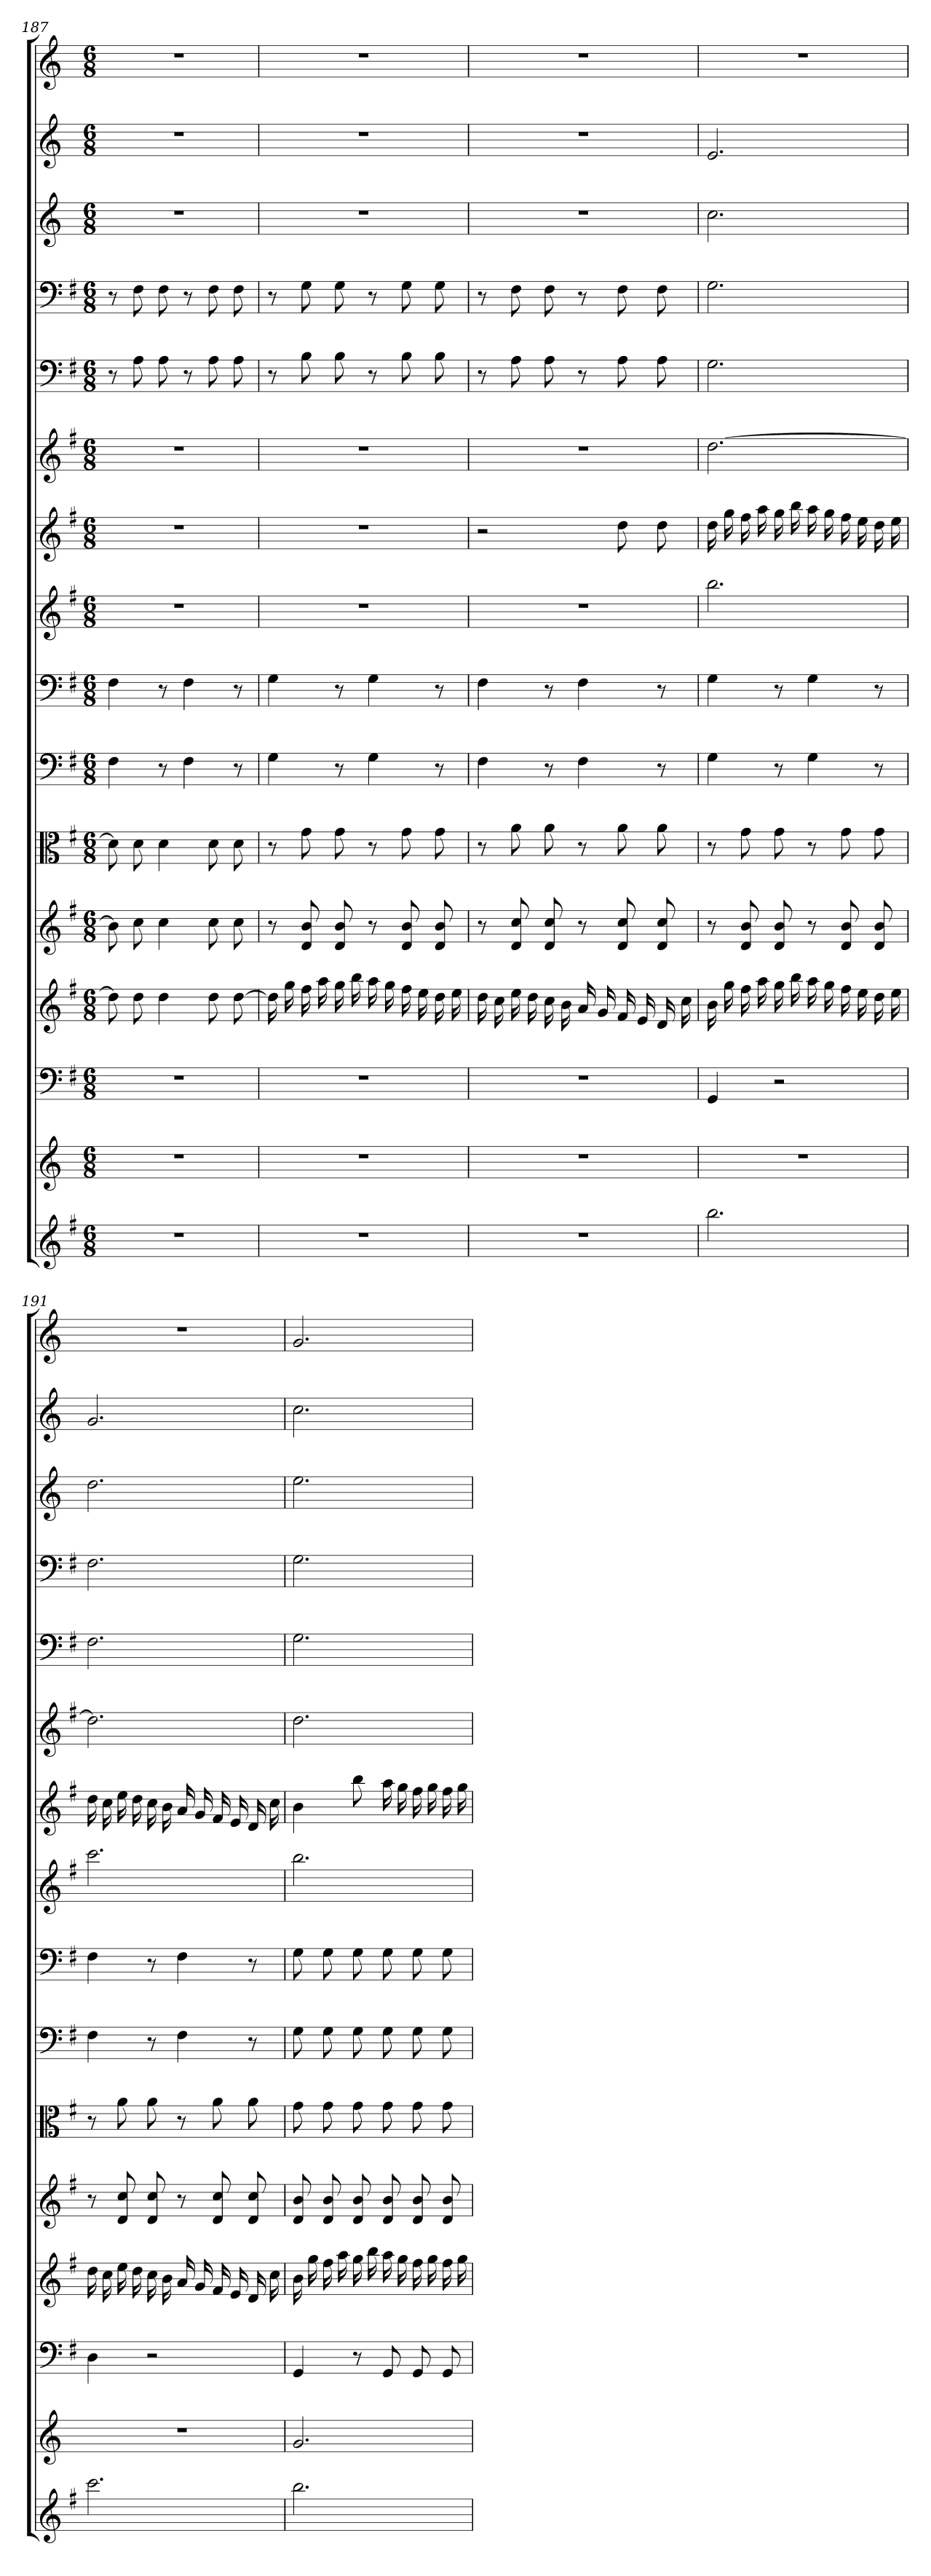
**kern	**kern	**kern	**kern	**kern	**kern	**kern	**kern	**kern	**kern	**kern	**kern	**kern	**kern	**kern	**kern
*part16	*part15	*part14	*part13	*part12	*part11	*part10	*part9	*part8	*part7	*part6	*part5	*part4	*part3	*part2	*part1
*staff16	*staff15	*staff14	*staff13	*staff12	*staff11	*staff10	*staff9	*staff8	*staff7	*staff6	*staff5	*staff4	*staff3	*staff2	*staff1
*	*	*clefF4	*	*	*clefC3	*clefF4	*clefF4	*	*	*	*clefF4	*clefF4	*	*	*
*k[f#]	*k[]	*k[f#]	*k[f#]	*k[f#]	*k[f#]	*k[f#]	*k[f#]	*k[f#]	*k[f#]	*k[f#]	*k[f#]	*k[f#]	*k[]	*k[]	*k[]
*M6/8	*M6/8	*M6/8	*M6/8	*M6/8	*M6/8	*M6/8	*M6/8	*M6/8	*M6/8	*M6/8	*M6/8	*M6/8	*M6/8	*M6/8	*M6/8
=187	=187	=187	=187	=187	=187	=187	=187	=187	=187	=187	=187	=187	=187	=187	=187
2.r	2.r	2.r	8dd]	8b]	8d]	4F#	4F#	2.r	2.r	2.r	8r	8r	2.r	2.r	2.r
.	.	.	8dd	8cc	8d	.	.	.	.	.	8A	8F#	.	.	.
.	.	.	4dd	4cc	4d	8r	8r	.	.	.	8A	8F#	.	.	.
.	.	.	.	.	.	4F#	4F#	.	.	.	8r	8r	.	.	.
.	.	.	8dd	8cc	8d	.	.	.	.	.	8A	8F#	.	.	.
.	.	.	[8dd	8cc	8d	8r	8r	.	.	.	8A	8F#	.	.	.
=188	=188	=188	=188	=188	=188	=188	=188	=188	=188	=188	=188	=188	=188	=188	=188
2.r	2.r	2.r	16dd]	8r	8r	4G	4G	2.r	2.r	2.r	8r	8r	2.r	2.r	2.r
.	.	.	16gg	.	.	.	.	.	.	.	.	.	.	.	.
.	.	.	16ff#	8d 8b	8g	.	.	.	.	.	8B	8G	.	.	.
.	.	.	16aa	.	.	.	.	.	.	.	.	.	.	.	.
.	.	.	16gg	8d 8b	8g	8r	8r	.	.	.	8B	8G	.	.	.
.	.	.	16bb	.	.	.	.	.	.	.	.	.	.	.	.
.	.	.	16aa	8r	8r	4G	4G	.	.	.	8r	8r	.	.	.
.	.	.	16gg	.	.	.	.	.	.	.	.	.	.	.	.
.	.	.	16ff#	8d 8b	8g	.	.	.	.	.	8B	8G	.	.	.
.	.	.	16ee	.	.	.	.	.	.	.	.	.	.	.	.
.	.	.	16dd	8d 8b	8g	8r	8r	.	.	.	8B	8G	.	.	.
.	.	.	16ee	.	.	.	.	.	.	.	.	.	.	.	.
=189	=189	=189	=189	=189	=189	=189	=189	=189	=189	=189	=189	=189	=189	=189	=189
2.r	2.r	2.r	16dd	8r	8r	4F#	4F#	2.r	2r	2.r	8r	8r	2.r	2.r	2.r
.	.	.	16cc	.	.	.	.	.	.	.	.	.	.	.	.
.	.	.	16ee	8d 8cc	8a	.	.	.	.	.	8A	8F#	.	.	.
.	.	.	16dd	.	.	.	.	.	.	.	.	.	.	.	.
.	.	.	16cc	8d 8cc	8a	8r	8r	.	.	.	8A	8F#	.	.	.
.	.	.	16b	.	.	.	.	.	.	.	.	.	.	.	.
.	.	.	16a	8r	8r	4F#	4F#	.	.	.	8r	8r	.	.	.
.	.	.	16g	.	.	.	.	.	.	.	.	.	.	.	.
.	.	.	16f#	8d 8cc	8a	.	.	.	8dd	.	8A	8F#	.	.	.
.	.	.	16e	.	.	.	.	.	.	.	.	.	.	.	.
.	.	.	16d	8d 8cc	8a	8r	8r	.	8dd	.	8A	8F#	.	.	.
.	.	.	16cc	.	.	.	.	.	.	.	.	.	.	.	.
=190	=190	=190	=190	=190	=190	=190	=190	=190	=190	=190	=190	=190	=190	=190	=190
2.bb	2.r	4GG	16b	8r	8r	4G	4G	2.bb	16dd	[2.dd	2.G	2.G	2.cc	2.e	2.r
.	.	.	16gg	.	.	.	.	.	16gg	.	.	.	.	.	.
.	.	.	16ff#	8d 8b	8g	.	.	.	16ff#	.	.	.	.	.	.
.	.	.	16aa	.	.	.	.	.	16aa	.	.	.	.	.	.
.	.	2r	16gg	8d 8b	8g	8r	8r	.	16gg	.	.	.	.	.	.
.	.	.	16bb	.	.	.	.	.	16bb	.	.	.	.	.	.
.	.	.	16aa	8r	8r	4G	4G	.	16aa	.	.	.	.	.	.
.	.	.	16gg	.	.	.	.	.	16gg	.	.	.	.	.	.
.	.	.	16ff#	8d 8b	8g	.	.	.	16ff#	.	.	.	.	.	.
.	.	.	16ee	.	.	.	.	.	16ee	.	.	.	.	.	.
.	.	.	16dd	8d 8b	8g	8r	8r	.	16dd	.	.	.	.	.	.
.	.	.	16ee	.	.	.	.	.	16ee	.	.	.	.	.	.
=191	=191	=191	=191	=191	=191	=191	=191	=191	=191	=191	=191	=191	=191	=191	=191
2.ccc	2.r	4D	16dd	8r	8r	4F#	4F#	2.ccc	16dd	2.dd]	2.F#	2.F#	2.dd	2.g	2.r
.	.	.	16cc	.	.	.	.	.	16cc	.	.	.	.	.	.
.	.	.	16ee	8d 8cc	8a	.	.	.	16ee	.	.	.	.	.	.
.	.	.	16dd	.	.	.	.	.	16dd	.	.	.	.	.	.
.	.	2r	16cc	8d 8cc	8a	8r	8r	.	16cc	.	.	.	.	.	.
.	.	.	16b	.	.	.	.	.	16b	.	.	.	.	.	.
.	.	.	16a	8r	8r	4F#	4F#	.	16a	.	.	.	.	.	.
.	.	.	16g	.	.	.	.	.	16g	.	.	.	.	.	.
.	.	.	16f#	8d 8cc	8a	.	.	.	16f#	.	.	.	.	.	.
.	.	.	16e	.	.	.	.	.	16e	.	.	.	.	.	.
.	.	.	16d	8d 8cc	8a	8r	8r	.	16d	.	.	.	.	.	.
.	.	.	16cc	.	.	.	.	.	16cc	.	.	.	.	.	.
=192	=192	=192	=192	=192	=192	=192	=192	=192	=192	=192	=192	=192	=192	=192	=192
2.bb	2.g	4GG	16b	8d 8b	8g	8G	8G	2.bb	4b	2.dd	2.G	2.G	2.ee	2.cc	2.g
.	.	.	16gg	.	.	.	.	.	.	.	.	.	.	.	.
.	.	.	16ff#	8d 8b	8g	8G	8G	.	.	.	.	.	.	.	.
.	.	.	16aa	.	.	.	.	.	.	.	.	.	.	.	.
.	.	8r	16gg	8d 8b	8g	8G	8G	.	8bb	.	.	.	.	.	.
.	.	.	16bb	.	.	.	.	.	.	.	.	.	.	.	.
.	.	8GG	16aa	8d 8b	8g	8G	8G	.	16aa	.	.	.	.	.	.
.	.	.	16gg	.	.	.	.	.	16gg	.	.	.	.	.	.
.	.	8GG	16ff#	8d 8b	8g	8G	8G	.	16ff#	.	.	.	.	.	.
.	.	.	16gg	.	.	.	.	.	16gg	.	.	.	.	.	.
.	.	8GG	16ff#	8d 8b	8g	8G	8G	.	16ff#	.	.	.	.	.	.
.	.	.	16gg	.	.	.	.	.	16gg	.	.	.	.	.	.
=	=	=	=	=	=	=	=	=	=	=	=	=	=	=	=
*-	*-	*-	*-	*-	*-	*-	*-	*-	*-	*-	*-	*-	*-	*-	*-
